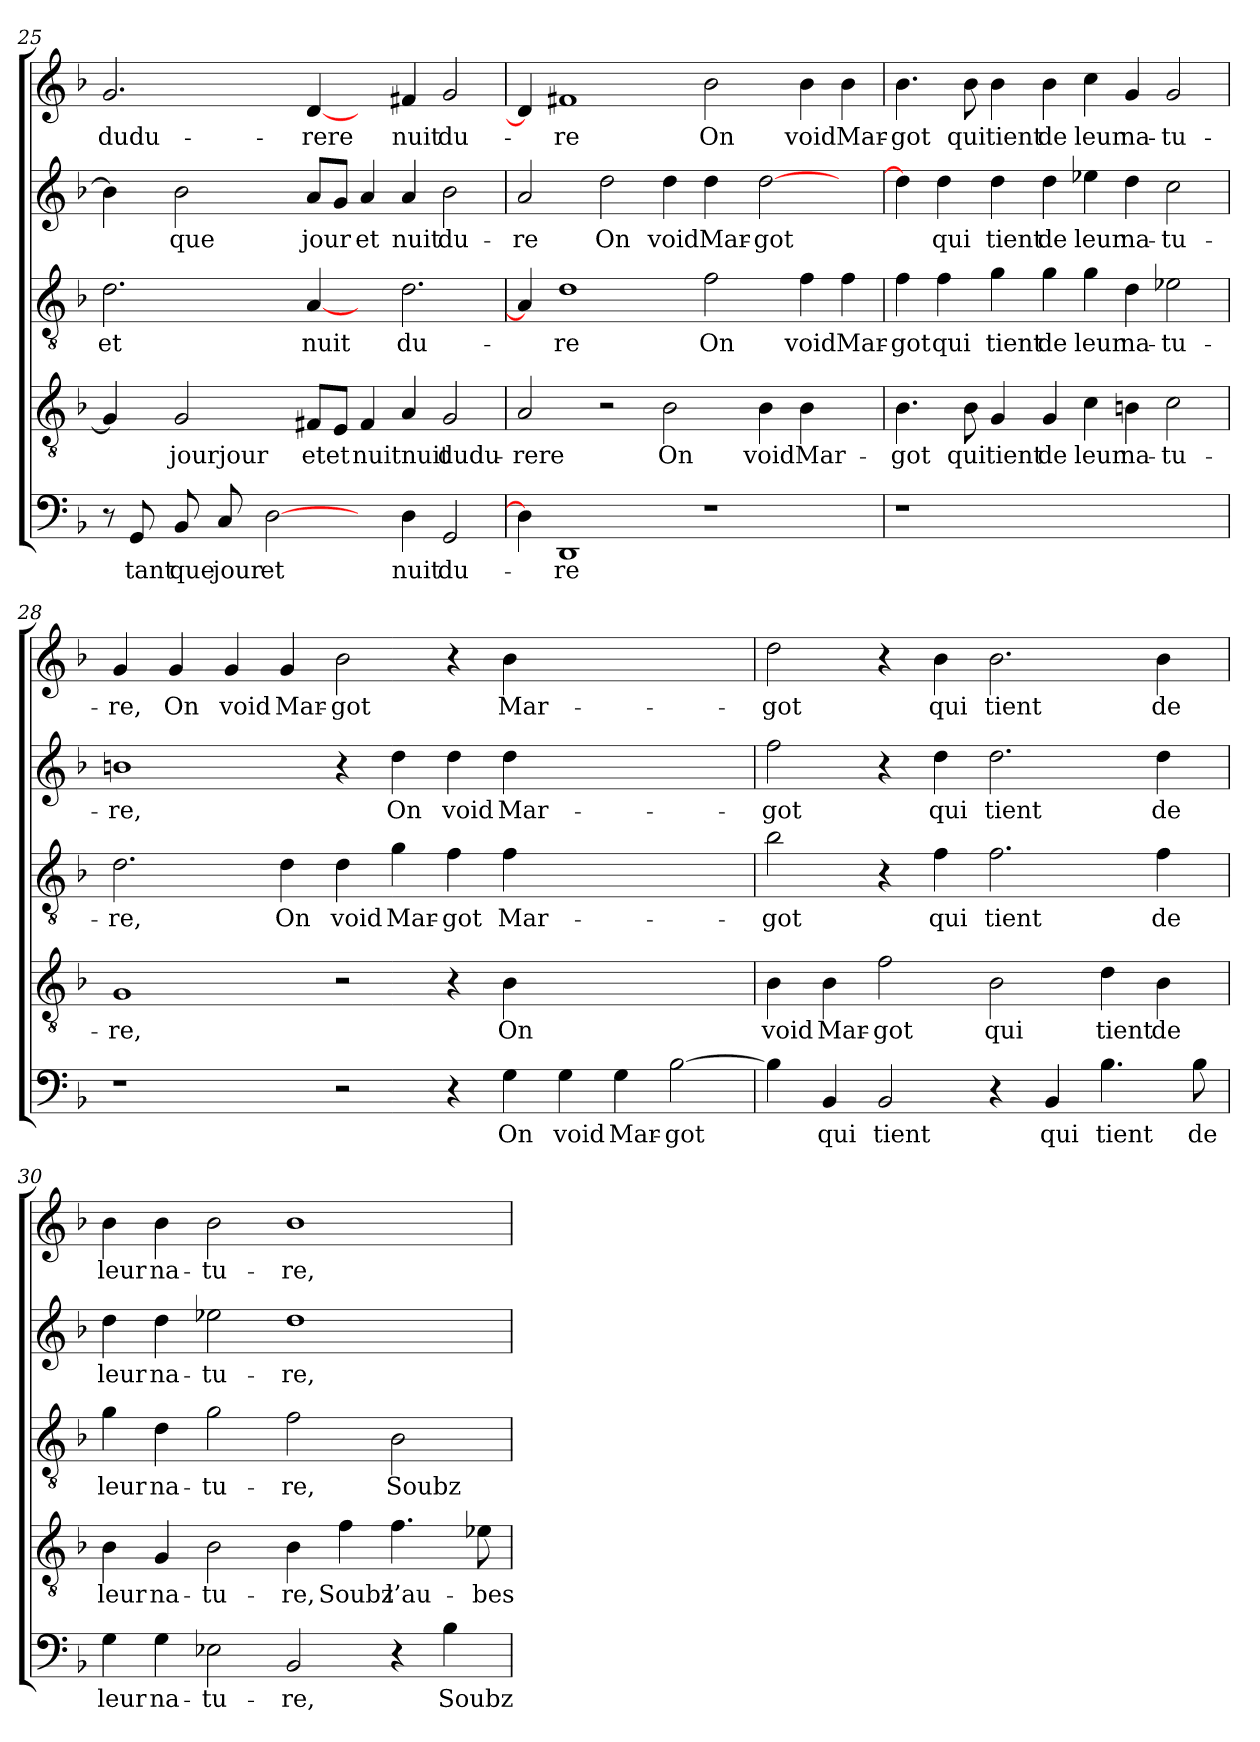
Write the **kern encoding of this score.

**kern	**text	**kern	**text	**kern	**text	**kern	**text	**kern	**text
*part5	*part5	*part4	*part4	*part3	*part3	*part2	*part2	*part1	*part1
*staff5	*staff5	*staff4	*staff4	*staff3	*staff3	*staff2	*staff2	*staff1	*staff1
*clefF4	*	*clefGv2	*	*clefGv2	*	*clefG2	*	*clefG2	*
*k[b-]	*	*k[b-]	*	*k[b-]	*	*k[b-]	*	*k[b-]	*
=25	=25	=25	=25	=25	=25	=25	=25	=25	=25
8r	.	4G]	.	2.d	et	4b-]	.	2.g	dudu-
8GG	tant	.	.	.	.	.	.	.	.
8BB-	que	2G	jourjour	.	.	2b-	que	.	.
8C	jour	.	.	.	.	.	.	.	.
[2D	et	.	.	.	.	.	.	.	.
.	.	8F#XL	etet	[4A	nuit	8aL	jour	[4d	-rere
.	.	8EJ	.	.	.	8gJ	.	.	.
4ryy	.	4F#	nuitnuit	4ryy	.	4a	et	4ryy	.
4D	nuit	4A	.	2.d	du-	4a	nuit	4f#X	nuit
2GG	du-	2G	dudu-	.	.	2b-	du-	2g	du-
=26	=26	=26	=26	=26	=26	=26	=26	=26	=26
4D]	.	2A	-rere	4A]	.	2a	-re	4d]	.
1DD	-re	.	.	1d	-re	.	.	1f#X	-re
.	.	2r	.	.	.	2dd	On	.	.
.	.	2B-	On	.	.	4dd	void	.	.
1r	.	.	.	2f	On	4dd	Mar-	2b-	On
.	.	4B-	void	.	.	[2dd	-got	.	.
.	.	4B-	Mar-	4f	void	.	.	4b-	void
.	.	4ryy	.	4f	Mar-	4ryy	.	4b-	Mar-
!!LO:LB:g=z
=27	=27	=27	=27	=27	=27	=27	=27	=27	=27
1r	.	4.B-	-got	4f	-got	4dd]	.	4.b-	-got
.	.	.	.	4f	qui	4dd	qui	.	.
.	.	8B-	qui	.	.	.	.	8b-	qui
.	.	4G	tient	4g	tient	4dd	tient	4b-	tient
.	.	4G	de	4g	de	4dd	de	4b-	de
1ryy	.	4c	leur	4g	leur	4ee-X	leur	4cc	leur
.	.	4Bn	na-	4d	na-	4dd	na-	4g	na-
.	.	2c	-tu-	2e-X	-tu-	2cc	-tu-	2g	-tu-
=28	=28	=28	=28	=28	=28	=28	=28	=28	=28
1r	.	1G	-re,	2.d	-re,	1bn	-re,	4g	-re,
.	.	.	.	.	.	.	.	4g	On
.	.	.	.	.	.	.	.	4g	void
.	.	.	.	4d	On	.	.	4g	Mar-
2r	.	2r	.	4d	void	4r	.	2b-	-got
.	.	.	.	4g	Mar-	4dd	On	.	.
4r	.	4r	.	4f	-got	4dd	void	4r	.
4G	On	4B-	On	4f	Mar-	4dd	Mar-	4b-	Mar-
4G	void	1ryy	.	1ryy	.	1ryy	.	1ryy	.
4G	Mar-	.	.	.	.	.	.	.	.
[2B-	-got	.	.	.	.	.	.	.	.
=29	=29	=29	=29	=29	=29	=29	=29	=29	=29
4B-]	.	4B-	void	2b-	-got	2ff	-got	2dd	-got
4BB-	qui	4B-	Mar-	.	.	.	.	.	.
2BB-	tient	2f	-got	4r	.	4r	.	4r	.
.	.	.	.	4f	qui	4dd	qui	4b-	qui
4r	.	2B-	qui	2.f	tient	2.dd	tient	2.b-	tient
4BB-	qui	.	.	.	.	.	.	.	.
4.B-	tient	4d	tient	.	.	.	.	.	.
.	.	4B-	de	4f	de	4dd	de	4b-	de
8B-	de	.	.	.	.	.	.	.	.
!!LO:LB:g=z
=30	=30	=30	=30	=30	=30	=30	=30	=30	=30
4G	leur	4B-	leur	4g	leur	4dd	leur	4b-	leur
4G	na-	4G	na-	4d	na-	4dd	na-	4b-	na-
2E-X	-tu-	2B-	-tu-	2g	-tu-	2ee-X	-tu-	2b-	-tu-
2BB-	-re,	4B-	-re,	2f	-re,	1dd	-re,	1b-	-re,
.	.	4f	Soubz	.	.	.	.	.	.
4r	.	4.f	l’au-	2B-	Soubz	.	.	.	.
4B-	Soubz	.	.	.	.	.	.	.	.
.	.	8e-X	-bes-	.	.	.	.	.	.
=	=	=	=	=	=	=	=	=	=
*-	*-	*-	*-	*-	*-	*-	*-	*-	*-
